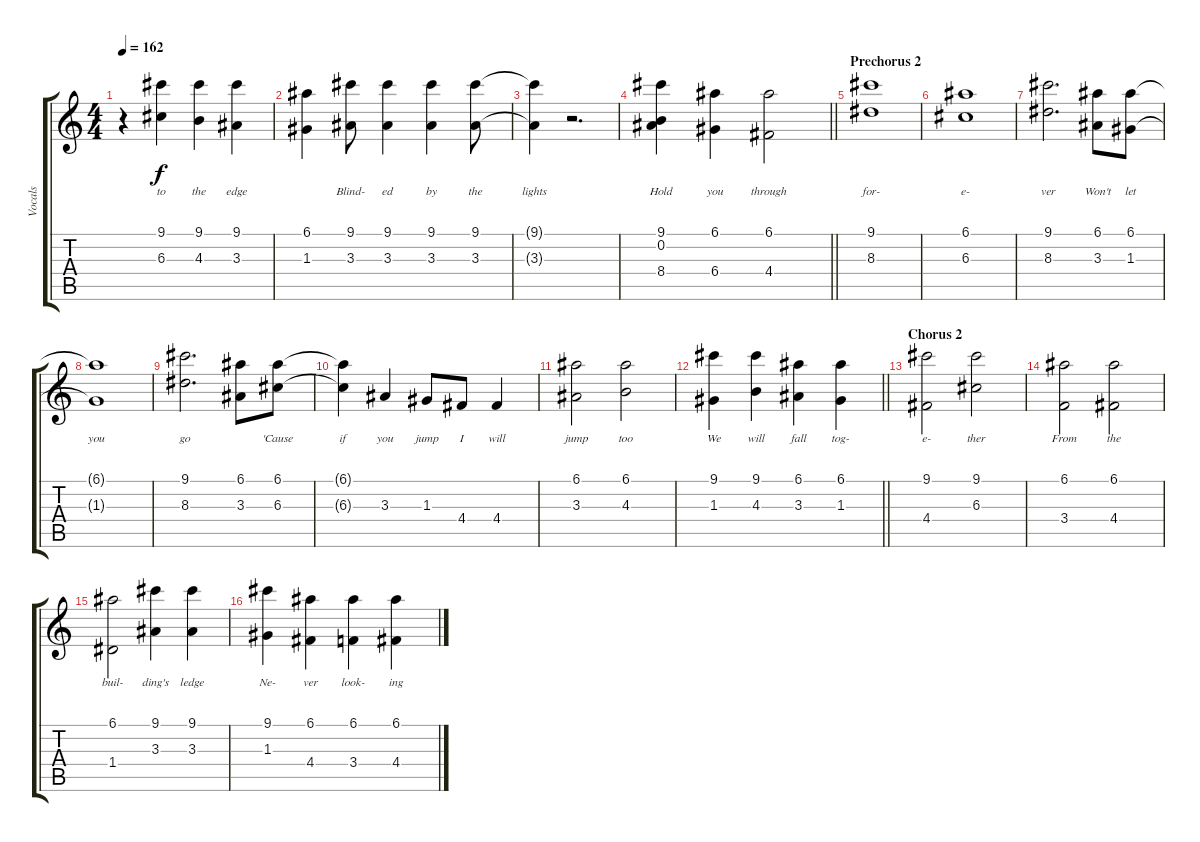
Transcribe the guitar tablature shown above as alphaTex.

\track ("Vocals" "Vocals") {instrument electricbasspick}
\staff {score tabs}
\tuning (E4 B3 G3 D3 A2 E2) {hide}
\ts (4 4)
\tempo 162
\clef g2
\ks c
r.4{dy f} (9.1 6.3).4{lyrics (0 "to") lyrics (1 "") lyrics (2 "") lyrics (3 "") lyrics (4 "")} (9.1 4.3).4{lyrics (0 "the") lyrics (1 "") lyrics (2 "") lyrics (3 "") lyrics (4 "")} (9.1 3.3).4{lyrics (0 "edge") lyrics (1 "") lyrics (2 "") lyrics (3 "") lyrics (4 "")} |
(6.1 1.3).4{lyrics (0 "") lyrics (1 "") lyrics (2 "") lyrics (3 "") lyrics (4 "")} (9.1 3.3).8{lyrics (0 "Blind-") lyrics (1 "") lyrics (2 "") lyrics (3 "") lyrics (4 "")} (9.1 3.3).4{lyrics (0 "ed") lyrics (1 "") lyrics (2 "") lyrics (3 "") lyrics (4 "")} (9.1 3.3).4{lyrics (0 "by") lyrics (1 "") lyrics (2 "") lyrics (3 "") lyrics (4 "")} (9.1 3.3).8{lyrics (0 "the") lyrics (1 "") lyrics (2 "") lyrics (3 "") lyrics (4 "")} |
(9.1{t} 3.3{t}).4{lyrics (0 "lights") lyrics (1 "") lyrics (2 "") lyrics (3 "") lyrics (4 "")} r.2{d} |
\barLineRight lightlight
(9.1 0.2 8.4).4{lyrics (0 "Hold") lyrics (1 "") lyrics (2 "") lyrics (3 "") lyrics (4 "")} (6.1 6.4).4{lyrics (0 "you") lyrics (1 "") lyrics (2 "") lyrics (3 "") lyrics (4 "")} (6.1 4.4).2{lyrics (0 "through") lyrics (1 "") lyrics (2 "") lyrics (3 "") lyrics (4 "")} |
\section ("" "Prechorus 2")
(9.1 8.3).1{lyrics (0 "for-") lyrics (1 "") lyrics (2 "") lyrics (3 "") lyrics (4 "")} |
(6.1 6.3).1{lyrics (0 "e-") lyrics (1 "") lyrics (2 "") lyrics (3 "") lyrics (4 "")} |
(9.1 8.3).2{d lyrics (0 "ver") lyrics (1 "") lyrics (2 "") lyrics (3 "") lyrics (4 "")} (6.1 3.3).8{lyrics (0 "Won't") lyrics (1 "") lyrics (2 "") lyrics (3 "") lyrics (4 "")} (6.1 1.3).8{lyrics (0 "let") lyrics (1 "") lyrics (2 "") lyrics (3 "") lyrics (4 "")} |
(6.1{t} 1.3{t}).1{lyrics (0 "you") lyrics (1 "") lyrics (2 "") lyrics (3 "") lyrics (4 "")} |
(9.1 8.3).2{d lyrics (0 "go") lyrics (1 "") lyrics (2 "") lyrics (3 "") lyrics (4 "")} (6.1 3.3).8{lyrics (0 "") lyrics (1 "") lyrics (2 "") lyrics (3 "") lyrics (4 "")} (6.1 6.3).8{lyrics (0 "'Cause") lyrics (1 "") lyrics (2 "") lyrics (3 "") lyrics (4 "")} |
(6.1{t} 6.3{t}).4{lyrics (0 "if") lyrics (1 "") lyrics (2 "") lyrics (3 "") lyrics (4 "")} 3.3.4{lyrics (0 "you") lyrics (1 "") lyrics (2 "") lyrics (3 "") lyrics (4 "")} 1.3.8{lyrics (0 "jump") lyrics (1 "") lyrics (2 "") lyrics (3 "") lyrics (4 "")} 4.4.8{lyrics (0 "I") lyrics (1 "") lyrics (2 "") lyrics (3 "") lyrics (4 "")} 4.4.4{lyrics (0 "will") lyrics (1 "") lyrics (2 "") lyrics (3 "") lyrics (4 "")} |
(6.1 3.3).2{lyrics (0 "jump") lyrics (1 "") lyrics (2 "") lyrics (3 "") lyrics (4 "")} (6.1 4.3).2{lyrics (0 "too") lyrics (1 "") lyrics (2 "") lyrics (3 "") lyrics (4 "")} |
\barLineRight lightlight
(9.1 1.3).4{lyrics (0 "We") lyrics (1 "") lyrics (2 "") lyrics (3 "") lyrics (4 "")} (9.1 4.3).4{lyrics (0 "will") lyrics (1 "") lyrics (2 "") lyrics (3 "") lyrics (4 "")} (6.1 3.3).4{lyrics (0 "fall") lyrics (1 "") lyrics (2 "") lyrics (3 "") lyrics (4 "")} (6.1 1.3).4{lyrics (0 "tog-") lyrics (1 "") lyrics (2 "") lyrics (3 "") lyrics (4 "")} |
\section ("" "Chorus 2")
(9.1 4.4).2{lyrics (0 "e-") lyrics (1 "") lyrics (2 "") lyrics (3 "") lyrics (4 "")} (9.1 6.3).2{lyrics (0 "ther") lyrics (1 "") lyrics (2 "") lyrics (3 "") lyrics (4 "")} |
(6.1 3.4).2{lyrics (0 "From") lyrics (1 "") lyrics (2 "") lyrics (3 "") lyrics (4 "")} (6.1 4.4).2{lyrics (0 "the") lyrics (1 "") lyrics (2 "") lyrics (3 "") lyrics (4 "")} |
(6.1 1.4).2{lyrics (0 "buil-") lyrics (1 "") lyrics (2 "") lyrics (3 "") lyrics (4 "")} (9.1 3.3).4{lyrics (0 "ding's") lyrics (1 "") lyrics (2 "") lyrics (3 "") lyrics (4 "")} (9.1 3.3).4{lyrics (0 "ledge") lyrics (1 "") lyrics (2 "") lyrics (3 "") lyrics (4 "")} |
(9.1 1.3).4{lyrics (0 "Ne-") lyrics (1 "") lyrics (2 "") lyrics (3 "") lyrics (4 "")} (6.1 4.4).4{lyrics (0 "ver") lyrics (1 "") lyrics (2 "") lyrics (3 "") lyrics (4 "")} (6.1 3.4).4{lyrics (0 "look-") lyrics (1 "") lyrics (2 "") lyrics (3 "") lyrics (4 "")} (6.1 4.4).4{lyrics (0 "ing") lyrics (1 "") lyrics (2 "") lyrics (3 "") lyrics (4 "")}
